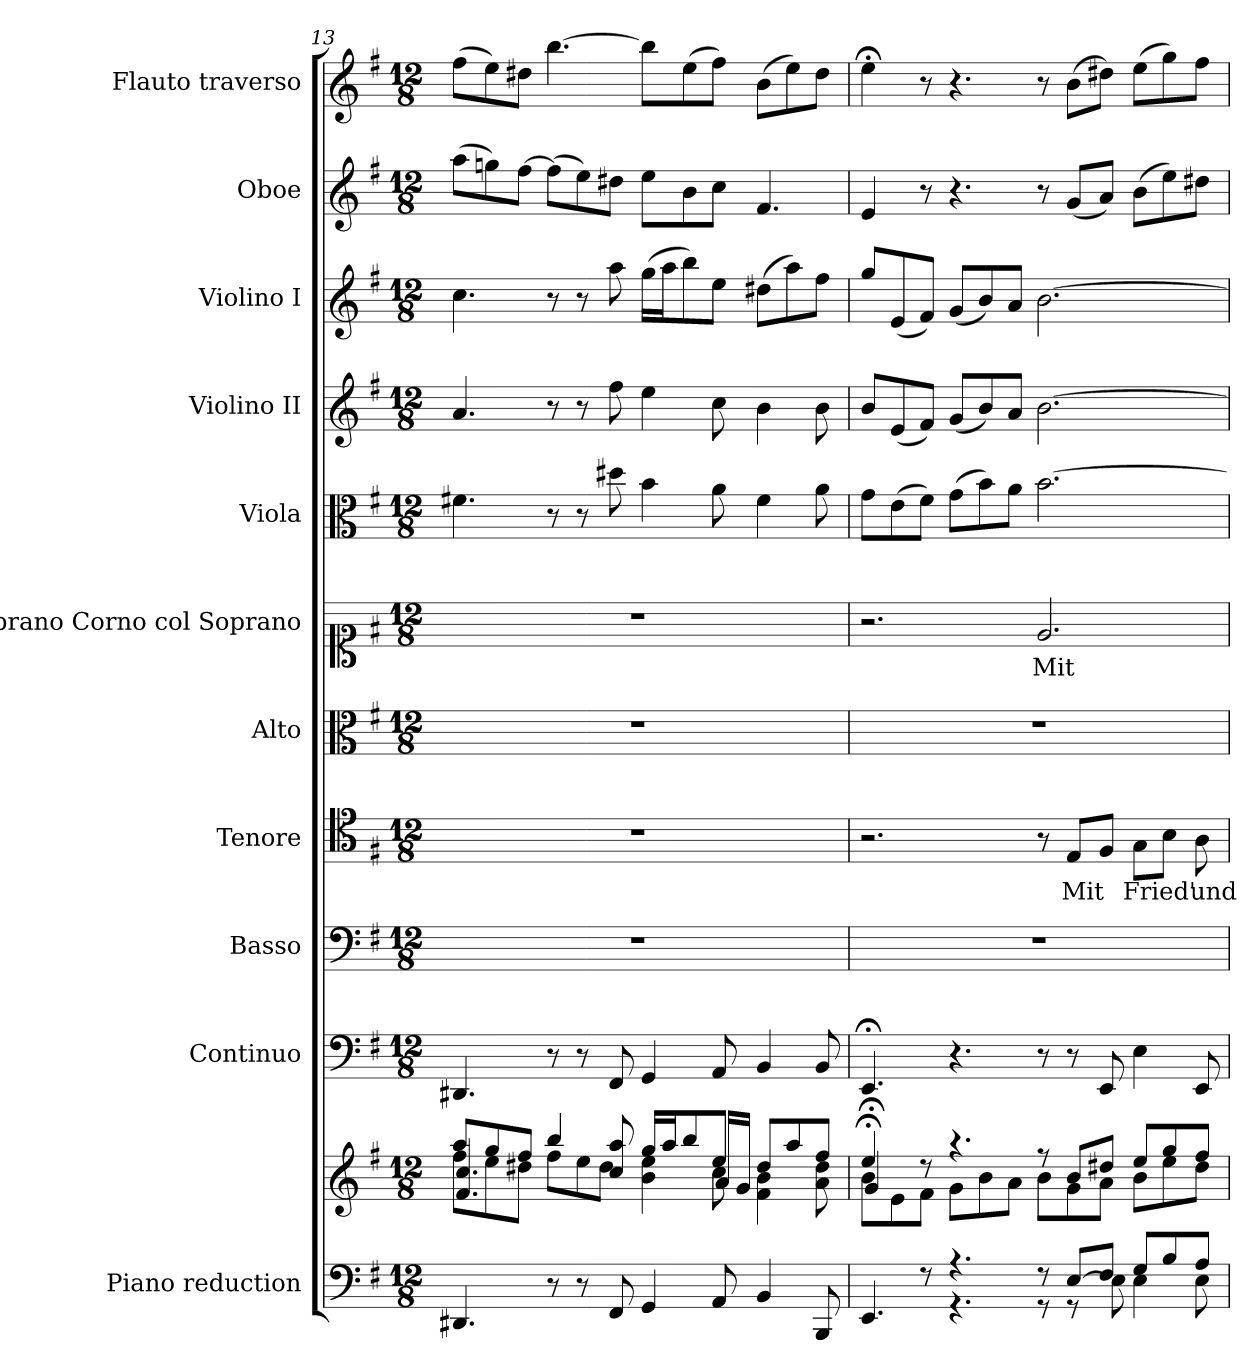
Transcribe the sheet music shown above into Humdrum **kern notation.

**kern	**kern	**kern	**kern	**kern	**text	**kern	**kern	**text	**kern	**kern	**kern	**kern	**kern
*part11	*part11	*part10	*part9	*part8	*part8	*part7	*part6	*part6	*part5	*part4	*part3	*part2	*part1
*staff12	*staff11	*staff10	*staff9	*staff8	*staff8	*staff7	*staff6	*staff6	*staff5	*staff4	*staff3	*staff2	*staff1
*I"Piano reduction	*	*I"Continuo	*I"Basso	*I"Tenore	*	*I"Alto	*I"Soprano Corno col Soprano	*	*I"Viola	*I"Violino II	*I"Violino I	*I"Oboe	*I"Flauto traverso
*I'Pno	*	*	*	*	*	*	*	*	*I'Vla	*I'Vln	*I'Vln	*I'Ob	*I'Fl
*clefF4	*clefG2	*clefF4	*clefF4	*clefC4	*	*clefC3	*clefC1	*	*clefC3	*clefG2	*clefG2	*clefG2	*clefG2
*k[f#]	*k[f#]	*k[f#]	*k[f#]	*k[f#]	*	*k[f#]	*k[f#]	*	*k[f#]	*k[f#]	*k[f#]	*k[f#]	*k[f#]
*M12/8	*M12/8	*M12/8	*M12/8	*M12/8	*	*M12/8	*M12/8	*	*M12/8	*M12/8	*M12/8	*M12/8	*M12/8
=13	=13	=13	=13	=13	=13	=13	=13	=13	=13	=13	=13	=13	=13
*	*^	*	*	*	*	*	*	*	*	*	*	*	*
*	*	*^	*	*	*	*	*	*	*	*	*	*	*	*
4.DD#X/	8aa/L	8ff#\L	4.f#/ 4.cc/	4.DD#X/	1.r	1.r	.	1.r	1.r	.	4.f#X\	4.a/	4.cc\	(8aa\L	(8ff#\L
.	8gg/	8ee\	.	.	.	.	.	.	.	.	.	.	.	8ggn\)	8ee\)
.	8ff#/J	8dd#X\J	.	.	.	.	.	.	.	.	.	.	.	[8ff#\J	8dd#X\J
8r	4bb/	8ff#\L	4.ryy	8r	.	.	.	.	.	.	8r	8r	8r	(8ff#\L]	[4.bb\
8r	.	8ee\	.	8r	.	.	.	.	.	.	8r	8r	8r	8ee\)	.
8FF#/	8cc/ 8aa/	8dd#\J	.	8FF#/	.	.	.	.	.	.	8dd#X\	8ff#\	8aa\	8dd#X\J	.
4GG/	16gg/LL	4b\ 4ee\	4ryy	4GG/	.	.	.	.	.	.	4b\	4ee\	(16gg\LL	8ee\L	8bb\L]
.	16aa/J	.	.	.	.	.	.	.	.	.	.	.	16aa\J	.	.
.	8bb/	.	.	.	.	.	.	.	.	.	.	.	8bb\)	8b\	(8ee\
8AA/	8ee/J	8cc\	16a/LL	8AA/	.	.	.	.	.	.	8a\	8cc\	8ee\J	8cc\J	8ff#\J)
.	.	.	16g/JJ	.	.	.	.	.	.	.	.	.	.	.	.
4BB/	8dd#/L	4f#\ 4b\	4.ryy	4BB/	.	.	.	.	.	.	4f#\	4b\	(8dd#X\L	4.f#/	(8b\L
.	8aa/	.	.	.	.	.	.	.	.	.	.	.	8aa\)	.	8ee\)
8BBB/	8ff#/J	8a\ 8dd#\	.	8BB/	.	.	.	.	.	.	8a\	8b\	8ff#\J	.	8dd#\J
!!LO:PB:g=z
=14	=14	=14	=14	=14	=14	=14	=14	=14	=14	=14	=14	=14	=14	=14	=14
*^	*	*	*	*	*	*	*	*	*	*	*	*	*	*	*
4ryy	4.EE/	4ee;</	8b\L	4g;/	4.EE;/	1.r	2.r	.	1.r	2.r	.	8g\L	8b/L	8gg/L	4e/	4ee;<\
.	.	.	8e\	.	.	.	.	.	.	.	.	(8e\	(8e/	(8e/	.	.
8r	.	8r	8f#\J	1ryy	.	.	.	.	.	.	.	8f#\J)	8f#/J)	8f#/J)	8r	8r
4.r	4.r	4.r	8g\L	.	4.r	.	.	.	.	.	.	(8g\L	(8g/L	(8g/L	4.r	4.r
.	.	.	8b\	.	.	.	.	.	.	.	.	8b\)	8b/)	8b/)	.	.
.	.	.	8a\J	.	.	.	.	.	.	.	.	8a\J	8a/J	8a/J	.	.
!	!	!	!	!	!	!	!	!	!	!	!LO:LY:b	!	!	!	!	!
8r	8r	8r	8b\L	.	8r	.	8r	.	.	2.e/	Mit	[2.b\	[2.b\	[2.b\	8r	8r
!	!	!	!	!	!	!	!	!LO:LY:b	!	!	!	!	!	!	!	!
[<8E/L	8r	8b/L	8g\	.	8r	.	8E/L	Mit	.	.	.	.	.	.	(8g/L	(8b\L
8F#/J	8E\]	8dd#X/J	8a\J	.	8EE/	.	8F#/J	.	.	.	.	.	.	.	8a/J)	8dd#X\J)
!	!	!	!	!	!	!	!	!LO:LY:b	!	!	!	!	!	!	!	!
8G/L	4E\	8ee/L	8b\L	.	4E\	.	8G\L	Fried'	.	.	.	.	.	.	(8b\L	(8ee\L
8B/	.	8gg/	8ee\	4ryy	.	.	8B\J	.	.	.	.	.	.	.	8ee\)	8gg\)
!	!	!	!	!	!	!	!	!LO:LY:b	!	!	!	!	!	!	!	!
8A/J	8E\	8ff#/J	8dd#\J	.	8EE/	.	8A\	und	.	.	.	.	.	.	8dd#X\J	8ff#\J
*v	*v	*	*	*	*	*	*	*	*	*	*	*	*	*	*	*
*	*v	*v	*v	*	*	*	*	*	*	*	*	*	*	*	*
=	=	=	=	=	=	=	=	=	=	=	=	=	=
*-	*-	*-	*-	*-	*-	*-	*-	*-	*-	*-	*-	*-	*-
